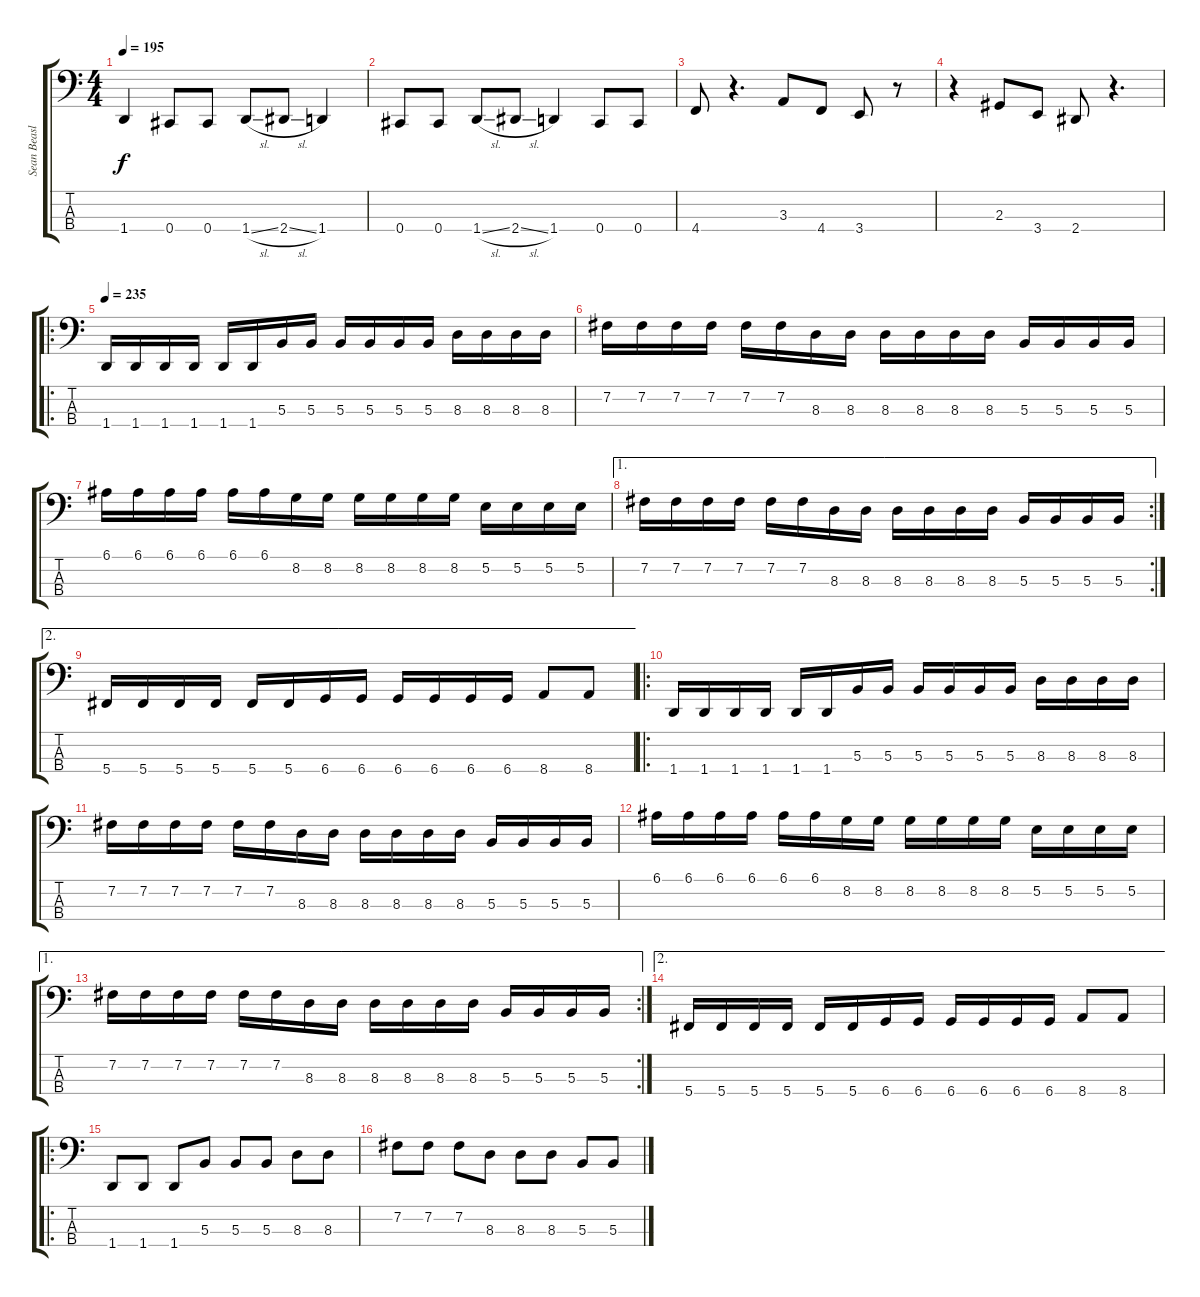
\track ("Sean Beasley" "Sean Beasl") {instrument electricbasspick}
\staff {score tabs}
\tuning (E2 B1 Gb1 Db1) {hide}
\ts (4 4)
\tempo 195
\clef f4
\ks c
1.4.4{dy f} 0.4.8 0.4.8 1.4{sl}.8 2.4{sl}.8 1.4.4 |
0.4.8 0.4.8 1.4{sl}.8 2.4{sl}.8 1.4.4 0.4.8 0.4.8 |
4.4.8 r.4{d} 3.3.8 4.4.8 3.4.8 r.8 |
r.4 2.3.8 3.4.8 2.4.8 r.4{d} |
\ro
\tempo 235
1.4.16 1.4.16 1.4.16 1.4.16 1.4.16 1.4.16 5.3.16 5.3.16 5.3.16 5.3.16 5.3.16 5.3.16 8.3.16 8.3.16 8.3.16 8.3.16 |
7.2.16 7.2.16 7.2.16 7.2.16 7.2.16 7.2.16 8.3.16 8.3.16 8.3.16 8.3.16 8.3.16 8.3.16 5.3.16 5.3.16 5.3.16 5.3.16 |
6.1.16 6.1.16 6.1.16 6.1.16 6.1.16 6.1.16 8.2.16 8.2.16 8.2.16 8.2.16 8.2.16 8.2.16 5.2.16 5.2.16 5.2.16 5.2.16 |
\ae 1
\rc 2
7.2.16 7.2.16 7.2.16 7.2.16 7.2.16 7.2.16 8.3.16 8.3.16 8.3.16 8.3.16 8.3.16 8.3.16 5.3.16 5.3.16 5.3.16 5.3.16 |
\ae 2
5.4.16 5.4.16 5.4.16 5.4.16 5.4.16 5.4.16 6.4.16 6.4.16 6.4.16 6.4.16 6.4.16 6.4.16 8.4.8 8.4.8 |
\ro
1.4.16 1.4.16 1.4.16 1.4.16 1.4.16 1.4.16 5.3.16 5.3.16 5.3.16 5.3.16 5.3.16 5.3.16 8.3.16 8.3.16 8.3.16 8.3.16 |
7.2.16 7.2.16 7.2.16 7.2.16 7.2.16 7.2.16 8.3.16 8.3.16 8.3.16 8.3.16 8.3.16 8.3.16 5.3.16 5.3.16 5.3.16 5.3.16 |
6.1.16 6.1.16 6.1.16 6.1.16 6.1.16 6.1.16 8.2.16 8.2.16 8.2.16 8.2.16 8.2.16 8.2.16 5.2.16 5.2.16 5.2.16 5.2.16 |
\ae 1
\rc 2
7.2.16 7.2.16 7.2.16 7.2.16 7.2.16 7.2.16 8.3.16 8.3.16 8.3.16 8.3.16 8.3.16 8.3.16 5.3.16 5.3.16 5.3.16 5.3.16 |
\ae 2
5.4.16 5.4.16 5.4.16 5.4.16 5.4.16 5.4.16 6.4.16 6.4.16 6.4.16 6.4.16 6.4.16 6.4.16 8.4.8 8.4.8 |
\ro
1.4.8 1.4.8 1.4.8 5.3.8 5.3.8 5.3.8 8.3.8 8.3.8 |
7.2.8 7.2.8 7.2.8 8.3.8 8.3.8 8.3.8 5.3.8 5.3.8
